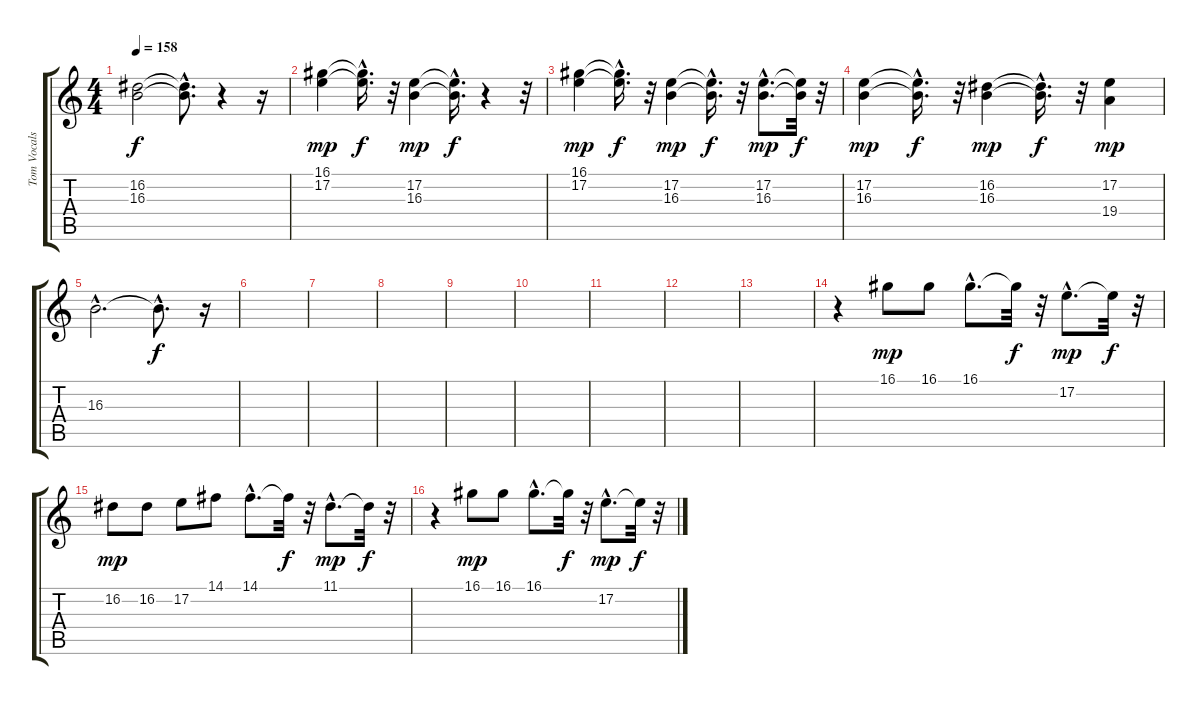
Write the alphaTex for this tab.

\track ("Tom Vocals" "Tom Vocals") {instrument choiraahs}
\staff {score tabs}
\tuning (E4 B3 G3 D3 A2 E2) {hide}
\ts (4 4)
\tempo 158
\clef g2
\ks c
(16.2{t} 16.3{t}).2{dy f} (16.2{hac t} 16.3{hac t}).8{d} r.4 r.16 |
(16.1 17.2).4{dy mp} (16.1{hac t} 17.2{hac t}).16{d dy f} r.32 (17.2 16.3).4{dy mp} (17.2{hac t} 16.3{hac t}).16{d dy f} r.4 r.32 |
(16.1 17.2).4{dy mp} (16.1{hac t} 17.2{hac t}).16{d dy f} r.32 (17.2 16.3).4{dy mp} (17.2{hac t} 16.3{hac t}).16{d dy f} r.32 (17.2{hac} 16.3{hac}).8{d dy mp} (17.2{t} 16.3{t}).32{dy f} r.32 |
(17.2 16.3).4{dy mp} (17.2{hac t} 16.3{hac t}).16{d dy f} r.32 (16.2 16.3).4{dy mp} (16.2{hac t} 16.3{hac t}).16{d dy f} r.32 (17.2 19.4).4{dy mp} |
16.3{hac}.2{d} 16.3{hac t}.8{d dy f} r.16 |
|
|
|
|
|
|
|
|
r.4 16.1.8{dy mp} 16.1.8 16.1{hac}.8{d} 16.1{t}.32{dy f} r.32 17.2{hac}.8{d dy mp} 17.2{t}.32{dy f} r.32 |
16.2.8{dy mp} 16.2.8 17.2.8 14.1.8 14.1{hac}.8{d} 14.1{t}.32{dy f} r.32 11.1{hac}.8{d dy mp} 11.1{t}.32{dy f} r.32 |
r.4 16.1.8{dy mp} 16.1.8 16.1{hac}.8{d} 16.1{t}.32{dy f} r.32 17.2{hac}.8{d dy mp} 17.2{t}.32{dy f} r.32
